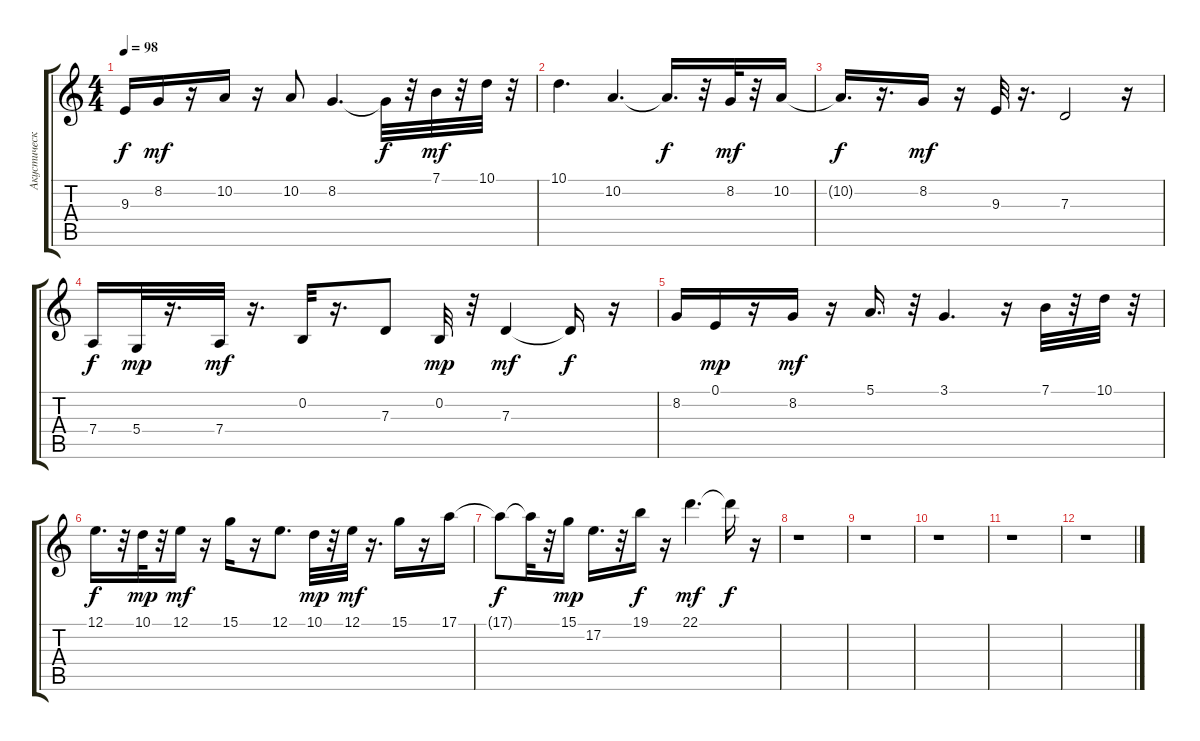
\track ("Акустический Гранд Роял" "Акустическ") {instrument acousticgrandpiano}
\staff {score tabs}
\tuning (E4 B3 G3 D3 A2 E2) {hide}
\ts (4 4)
\tempo 98
\clef g2
\ks c
9.3.16{dy f} 8.2.16{dy mf} r.16 10.2.16 r.16 10.2.8 8.2.4{d} 8.2{t}.32{dy f} r.32 7.1.32{dy mf} r.32 10.1.32 r.32 |
10.1.4{d} 10.2.4{d} 10.2{t}.16{d dy f} r.32 8.2.32{dy mf} r.32 10.2.16 |
10.2{t}.16{d dy f} r.16{d} 8.2.16{dy mf} r.16 9.3.32 r.16{d} 7.3.2 r.16 |
7.4.16{dy f} 5.4.32{dy mp} r.16{d} 7.4.32{dy mf} r.16{d} 0.2.32 r.16{d} 7.3.8 0.2.32{dy mp} r.32 7.3.4{dy mf} 7.3{t}.16{dy f} r.16 |
8.2.16 0.1.16{dy mp} r.16 8.2.16{dy mf} r.16 5.1.16{d} r.32 3.1.4{d} r.16 7.1.32 r.32 10.1.32 r.32 |
12.1.16{d dy f} r.32 10.1.32{dy mp} r.32 12.1.16{dy mf} r.16 15.1.16 r.16 12.1.8{d} 10.1.32{dy mp} r.32 12.1.32{dy mf} r.16{d} 15.1.16 r.16 17.1.16 |
17.1{t}.8{dy f} 17.1{t}.32 r.32 15.1.16{dy mp} 17.2.16{d} r.32 19.1.16{dy f} r.16 22.1.4{d dy mf} 22.1{t}.16{dy f} r.16 |
r.1 |
r.1 |
r.1 |
r.1 |
r.1
